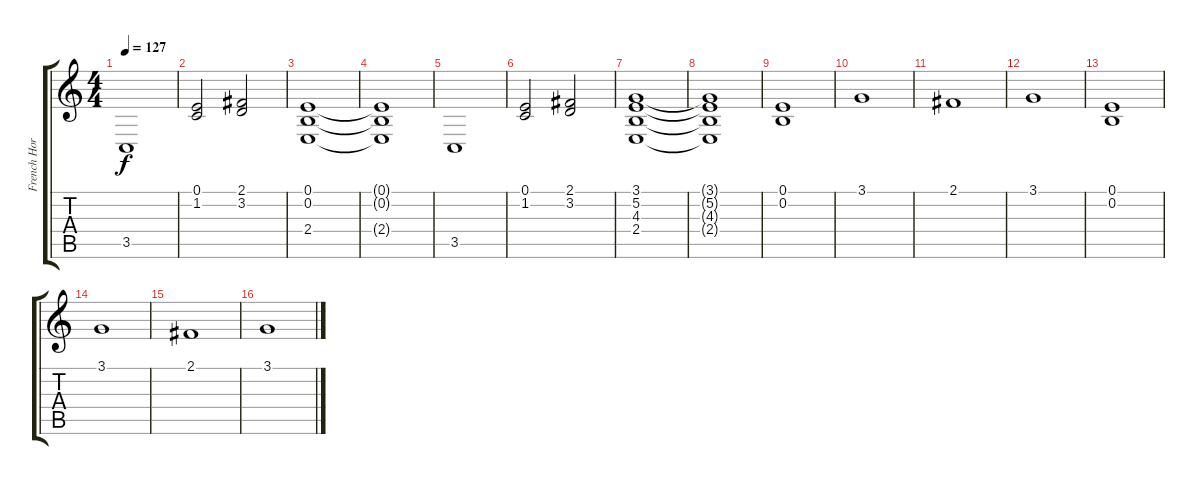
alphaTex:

\track ("French Horn" "French Hor") {instrument frenchhorn}
\staff {score tabs}
\tuning (E4 B3 G3 D3 A2 E2) {hide}
\ts (4 4)
\tempo 127
\clef g2
\ks c
3.5.1{dy f} |
(0.1 1.2).2 (2.1 3.2).2 |
(0.1 0.2 2.4).1 |
(0.1{t} 0.2{t} 2.4{t}).1 |
3.5.1 |
(0.1 1.2).2 (2.1 3.2).2 |
(3.1 5.2 4.3 2.4).1 |
(3.1{t} 5.2{t} 4.3{t} 2.4{t}).1 |
(0.1 0.2).1 |
3.1.1 |
2.1.1 |
3.1.1 |
(0.1 0.2).1 |
3.1.1 |
2.1.1 |
3.1.1
